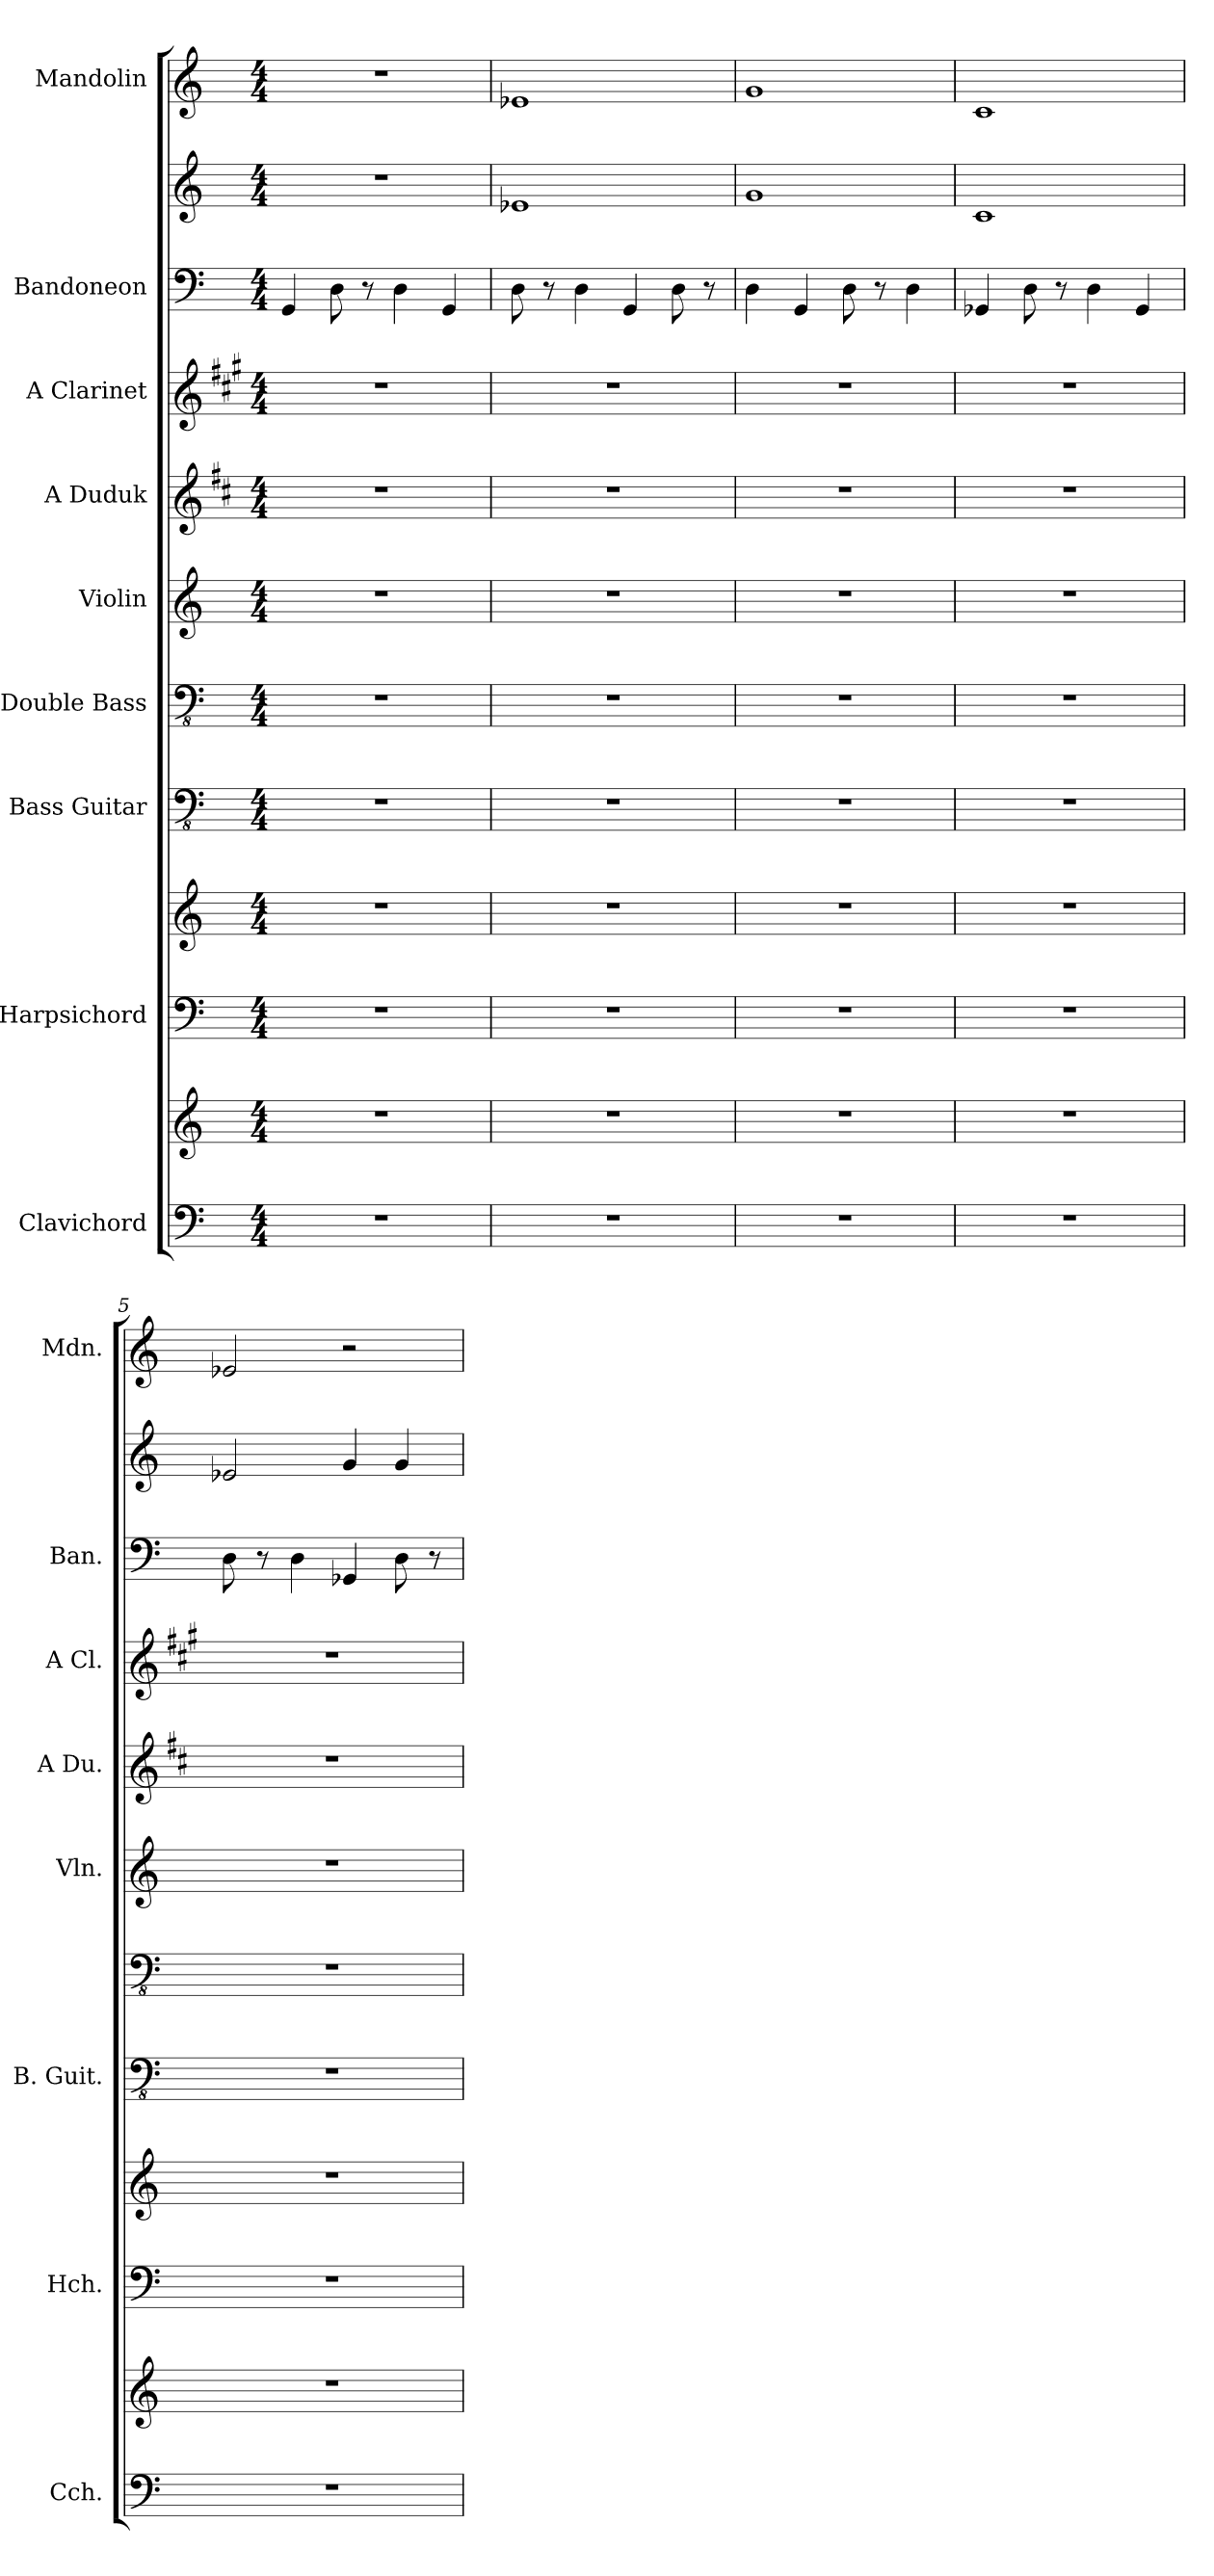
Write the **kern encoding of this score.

**kern	**kern	**kern	**kern	**kern	**kern	**kern	**kern	**kern	**kern	**kern	**kern
*part9	*part9	*part8	*part8	*part7	*part6	*part5	*part4	*part3	*part2	*part2	*part1
*staff12	*staff11	*staff10	*staff9	*staff8	*staff7	*staff6	*staff5	*staff4	*staff3	*staff2	*staff1
*I"Clavichord	*	*I"Harpsichord	*	*I"Bass Guitar	*I"Double Bass	*I"Violin	*I"A Duduk	*I"A Clarinet	*I"Bandoneon	*	*I"Mandolin
*I'Cch.	*	*I'Hch.	*	*I'B. Guit.	*	*I'Vln.	*I'A Du.	*I'A Cl.	*I'Ban.	*	*I'Mdn.
*clefF4	*clefG2	*clefF4	*clefG2	*clefFv4	*clefFv4	*clefG2	*clefG2	*clefG2	*clefF4	*clefG2	*clefG2
*	*	*	*	*	*ITrd7c12	*	*ITrd1c2	*ITrd2c3	*	*	*
*k[]	*k[]	*k[]	*k[]	*k[]	*k[]	*k[]	*k[]	*k[f#c#g#d#a#e#]	*k[]	*k[]	*k[]
*C:	*C:	*C:	*C:	*C:	*C:	*C:	*C:	*F#:	*C:	*C:	*C:
*M4/4	*M4/4	*M4/4	*M4/4	*M4/4	*M4/4	*M4/4	*M4/4	*M4/4	*M4/4	*M4/4	*M4/4
=1	=1	=1	=1	=1	=1	=1	=1	=1	=1	=1	=1
1r	1r	1r	1r	1r	1r	1r	1r	1r	4GG/	1r	1r
.	.	.	.	.	.	.	.	.	8D\	.	.
.	.	.	.	.	.	.	.	.	8r	.	.
.	.	.	.	.	.	.	.	.	4D\	.	.
.	.	.	.	.	.	.	.	.	4GG/	.	.
=2	=2	=2	=2	=2	=2	=2	=2	=2	=2	=2	=2
1r	1r	1r	1r	1r	1r	1r	1r	1r	8D\	1e-X	1e-X
.	.	.	.	.	.	.	.	.	8r	.	.
.	.	.	.	.	.	.	.	.	4D\	.	.
.	.	.	.	.	.	.	.	.	4GG/	.	.
.	.	.	.	.	.	.	.	.	8D\	.	.
.	.	.	.	.	.	.	.	.	8r	.	.
=3	=3	=3	=3	=3	=3	=3	=3	=3	=3	=3	=3
1r	1r	1r	1r	1r	1r	1r	1r	1r	4D\	1g	1g
.	.	.	.	.	.	.	.	.	4GG/	.	.
.	.	.	.	.	.	.	.	.	8D\	.	.
.	.	.	.	.	.	.	.	.	8r	.	.
.	.	.	.	.	.	.	.	.	4D\	.	.
=4	=4	=4	=4	=4	=4	=4	=4	=4	=4	=4	=4
1r	1r	1r	1r	1r	1r	1r	1r	1r	4GG-X/	1c	1c
.	.	.	.	.	.	.	.	.	8D\	.	.
.	.	.	.	.	.	.	.	.	8r	.	.
.	.	.	.	.	.	.	.	.	4D\	.	.
.	.	.	.	.	.	.	.	.	4GG-/	.	.
=5	=5	=5	=5	=5	=5	=5	=5	=5	=5	=5	=5
1r	1r	1r	1r	1r	1r	1r	1r	1r	8D\	2e-X/	2e-X/
.	.	.	.	.	.	.	.	.	8r	.	.
.	.	.	.	.	.	.	.	.	4D\	.	.
.	.	.	.	.	.	.	.	.	4GG-X/	4g/	2r
.	.	.	.	.	.	.	.	.	8D\	4g/	.
.	.	.	.	.	.	.	.	.	8r	.	.
=	=	=	=	=	=	=	=	=	=	=	=
*-	*-	*-	*-	*-	*-	*-	*-	*-	*-	*-	*-
